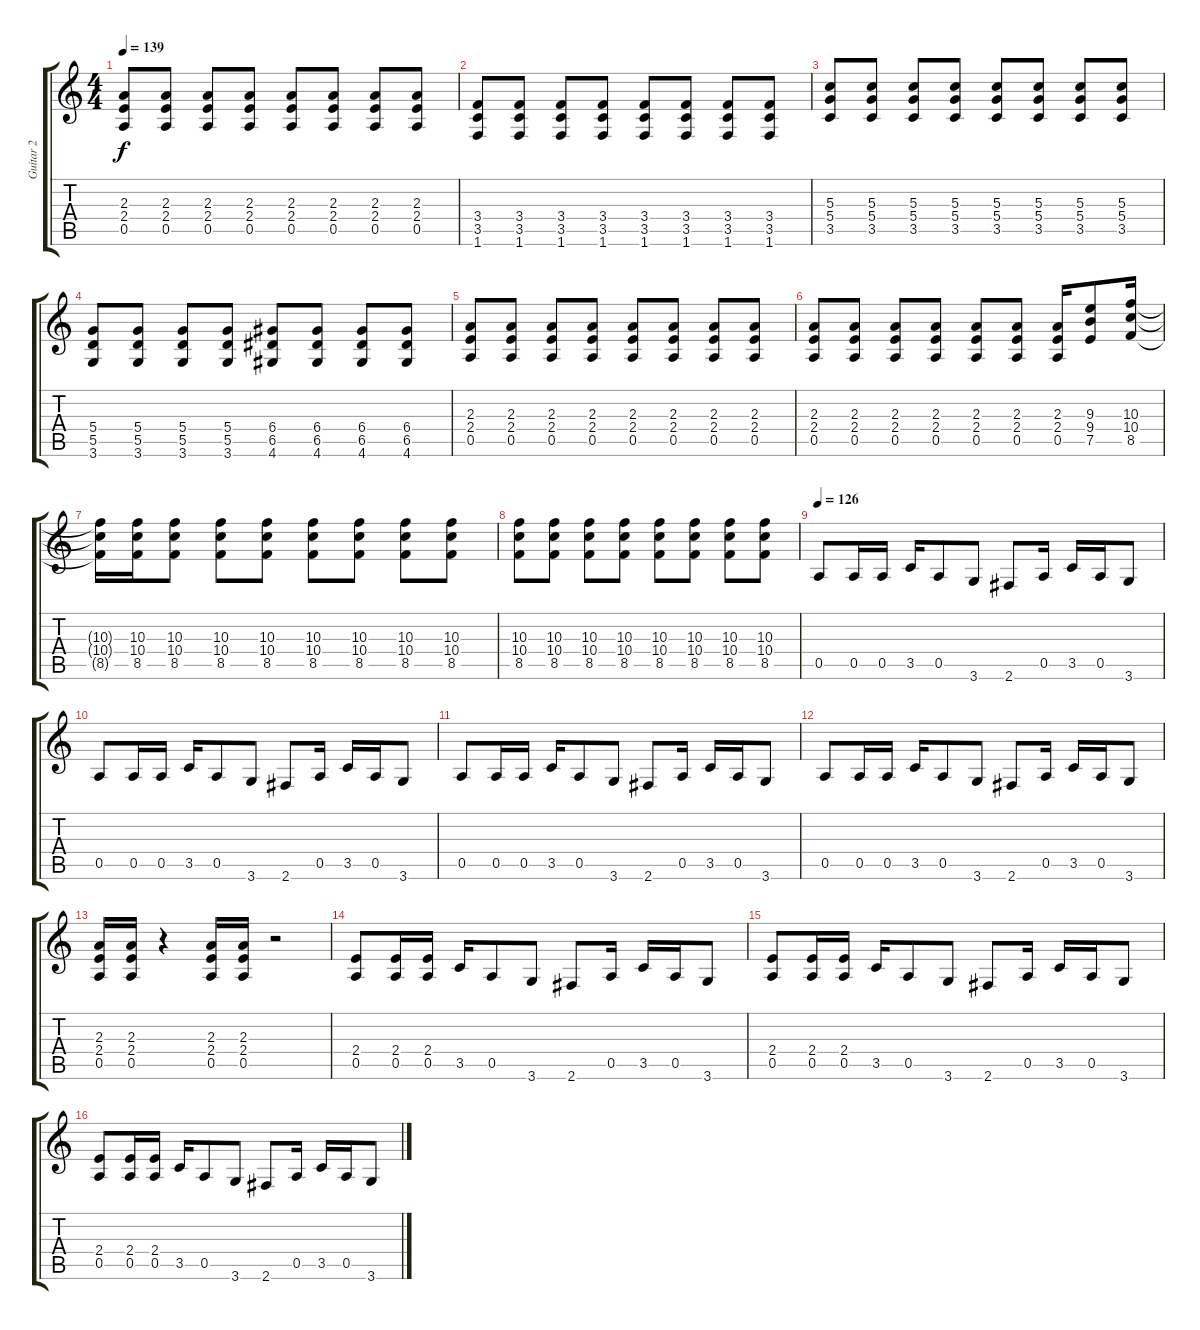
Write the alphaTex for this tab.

\track ("Guitar 2" "Guitar 2") {instrument distortionguitar}
\staff {score tabs}
\tuning (E4 B3 G3 D3 A2 E2) {hide}
\ts (4 4)
\tempo 139
\clef g2
\ks c
(2.3 2.4 0.5).8{dy f} (2.3 2.4 0.5).8 (2.3 2.4 0.5).8 (2.3 2.4 0.5).8 (2.3 2.4 0.5).8 (2.3 2.4 0.5).8 (2.3 2.4 0.5).8 (2.3 2.4 0.5).8 |
(3.4 3.5 1.6).8 (3.4 3.5 1.6).8 (3.4 3.5 1.6).8 (3.4 3.5 1.6).8 (3.4 3.5 1.6).8 (3.4 3.5 1.6).8 (3.4 3.5 1.6).8 (3.4 3.5 1.6).8 |
(5.3 5.4 3.5).8 (5.3 5.4 3.5).8 (5.3 5.4 3.5).8 (5.3 5.4 3.5).8 (5.3 5.4 3.5).8 (5.3 5.4 3.5).8 (5.3 5.4 3.5).8 (5.3 5.4 3.5).8 |
(5.4 5.5 3.6).8 (5.4 5.5 3.6).8 (5.4 5.5 3.6).8 (5.4 5.5 3.6).8 (6.4 6.5 4.6).8 (6.4 6.5 4.6).8 (6.4 6.5 4.6).8 (6.4 6.5 4.6).8 |
(2.3 2.4 0.5).8 (2.3 2.4 0.5).8 (2.3 2.4 0.5).8 (2.3 2.4 0.5).8 (2.3 2.4 0.5).8 (2.3 2.4 0.5).8 (2.3 2.4 0.5).8 (2.3 2.4 0.5).8 |
(2.3 2.4 0.5).8 (2.3 2.4 0.5).8 (2.3 2.4 0.5).8 (2.3 2.4 0.5).8 (2.3 2.4 0.5).8 (2.3 2.4 0.5).8 (2.3 2.4 0.5).16 (9.3 9.4 7.5).8 (10.3 10.4 8.5).16 |
(10.3{t} 10.4{t} 8.5{t}).16 (10.3 10.4 8.5).16 (10.3 10.4 8.5).8 (10.3 10.4 8.5).8 (10.3 10.4 8.5).8 (10.3 10.4 8.5).8 (10.3 10.4 8.5).8 (10.3 10.4 8.5).8 (10.3 10.4 8.5).8 |
(10.3 10.4 8.5).8 (10.3 10.4 8.5).8 (10.3 10.4 8.5).8 (10.3 10.4 8.5).8 (10.3 10.4 8.5).8 (10.3 10.4 8.5).8 (10.3 10.4 8.5).8 (10.3 10.4 8.5).8 |
\tempo 126
0.5.8 0.5.16 0.5.16 3.5.16 0.5.8 3.6.8 2.6.8 0.5.16 3.5.16 0.5.16 3.6.8 |
0.5.8 0.5.16 0.5.16 3.5.16 0.5.8 3.6.8 2.6.8 0.5.16 3.5.16 0.5.16 3.6.8 |
0.5.8 0.5.16 0.5.16 3.5.16 0.5.8 3.6.8 2.6.8 0.5.16 3.5.16 0.5.16 3.6.8 |
0.5.8 0.5.16 0.5.16 3.5.16 0.5.8 3.6.8 2.6.8 0.5.16 3.5.16 0.5.16 3.6.8 |
(2.3 2.4 0.5).16 (2.3 2.4 0.5).16 r.4 (2.3 2.4 0.5).16 (2.3 2.4 0.5).16 r.2 |
(2.4 0.5).8 (2.4 0.5).16 (2.4 0.5).16 3.5.16 0.5.8 3.6.8 2.6.8 0.5.16 3.5.16 0.5.16 3.6.8 |
(2.4 0.5).8 (2.4 0.5).16 (2.4 0.5).16 3.5.16 0.5.8 3.6.8 2.6.8 0.5.16 3.5.16 0.5.16 3.6.8 |
(2.4 0.5).8 (2.4 0.5).16 (2.4 0.5).16 3.5.16 0.5.8 3.6.8 2.6.8 0.5.16 3.5.16 0.5.16 3.6.8
